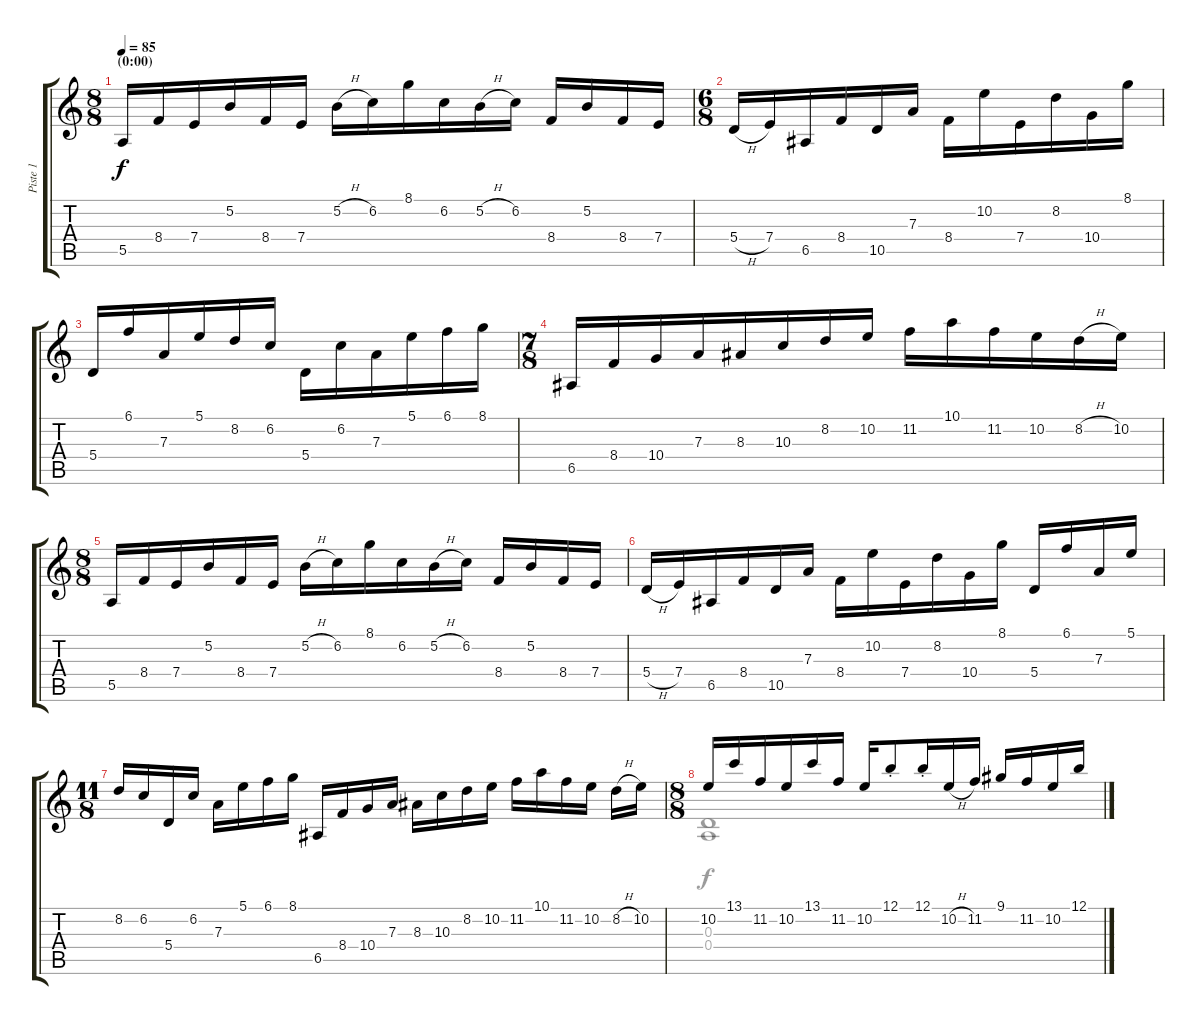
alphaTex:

\track ("Piste 1" "Piste 1") {instrument acousticguitarnylon}
\staff {score tabs}
\tuning (B3 Gb3 D3 A2 E2 B1) {hide}
\voice
\ts (8 8)
\section ("" "(0:00)")
\tempo 85
\clef g2
\ks c
5.5.16{dy f instrument acousticguitarnylon} 8.4.16 7.4.16 5.2.16 8.4.16 7.4.16 5.2{h}.16 6.2.16 8.1.16 6.2.16 5.2{h}.16 6.2.16 8.4.16 5.2.16 8.4.16 7.4.16 |
\ts (6 8)
5.4{h}.16 7.4.16 6.5.16 8.4.16 10.5.16 7.3.16 8.4.16 10.2.16 7.4.16 8.2.16 10.4.16 8.1.16 |
5.4.16 6.1.16 7.3.16 5.1.16 8.2.16 6.2.16 5.4.16 6.2.16 7.3.16 5.1.16 6.1.16 8.1.16 |
\ts (7 8)
6.5.16 8.4.16 10.4.16 7.3.16 8.3.16 10.3.16 8.2.16 10.2.16 11.2.16 10.1.16 11.2.16 10.2.16 8.2{h}.16 10.2.16 |
\ts (8 8)
5.5.16 8.4.16 7.4.16 5.2.16 8.4.16 7.4.16 5.2{h}.16 6.2.16 8.1.16 6.2.16 5.2{h}.16 6.2.16 8.4.16 5.2.16 8.4.16 7.4.16 |
5.4{h}.16 7.4.16 6.5.16 8.4.16 10.5.16 7.3.16 8.4.16 10.2.16 7.4.16 8.2.16 10.4.16 8.1.16 5.4.16 6.1.16 7.3.16 5.1.16 |
\ts (11 8)
8.2.16 6.2.16 5.4.16 6.2.16 7.3.16 5.1.16 6.1.16 8.1.16 6.5.16 8.4.16 10.4.16 7.3.16 8.3.16 10.3.16 8.2.16 10.2.16 11.2.16 10.1.16 11.2.16 10.2.16 8.2{h}.16 10.2.16 |
\ts (8 8)
10.2.16 13.1.16 11.2.16 10.2.16 13.1.16 11.2.16 10.2.16 12.1{st}.8 12.1{st}.16 10.2{h}.16 11.2.16 9.1.16 11.2.16 10.2.16 12.1.16
\voice
\clef g2
\ottava regular
\simile none
\ks c
|
|
|
|
|
|
|
(0.3 0.4).1
